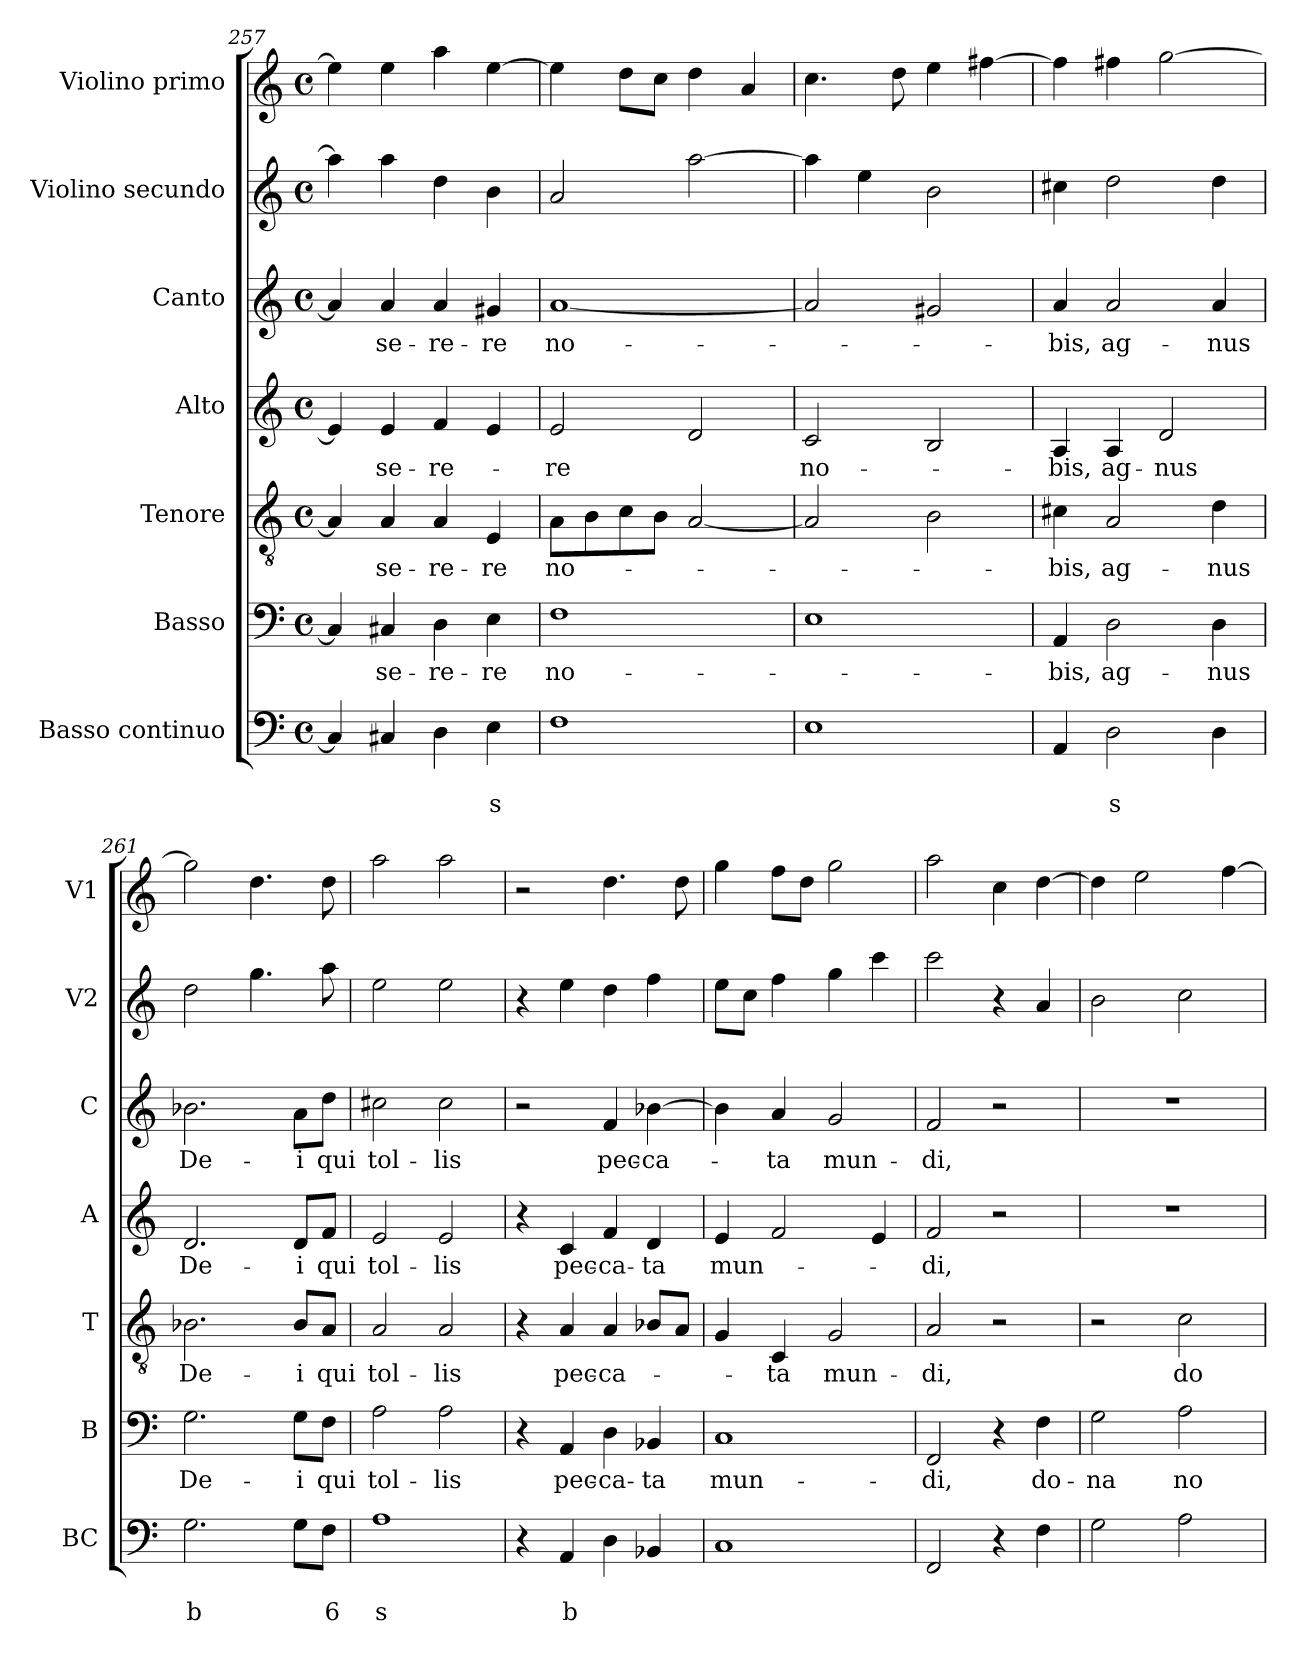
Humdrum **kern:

**kern	**text	**text	**kern	**text	**kern	**text	**kern	**text	**kern	**text	**kern	**kern
*part7	*part7	*part7	*part6	*part6	*part5	*part5	*part4	*part4	*part3	*part3	*part2	*part1
*staff7	*staff7	*staff7	*staff6	*staff6	*staff5	*staff5	*staff4	*staff4	*staff3	*staff3	*staff2	*staff1
*I"Basso continuo	*	*	*I"Basso	*	*I"Tenore	*	*I"Alto	*	*I"Canto	*	*I"Violino secundo	*I"Violino primo
*I'BC	*	*	*I'B	*	*I'T	*	*I'A	*	*I'C	*	*I'V2	*I'V1
*clefF4	*	*	*clefF4	*	*clefGv2	*	*clefG2	*	*clefG2	*	*clefG2	*clefG2
*k[]	*	*	*k[]	*	*k[]	*	*k[]	*	*k[]	*	*k[]	*k[]
*C:	*	*	*C:	*	*C:	*	*C:	*	*C:	*	*C:	*C:
*M4/4	*	*	*M4/4	*	*M4/4	*	*M4/4	*	*M4/4	*	*M4/4	*M4/4
*met(c)	*	*	*met(c)	*	*met(c)	*	*met(c)	*	*met(c)	*	*met(c)	*met(c)
=257	=257	=257	=257	=257	=257	=257	=257	=257	=257	=257	=257	=257
4C#/]	.	.	4C#/]	.	4A/]	.	4e/]	.	4a/]	.	4aa\]	4ee\]
!	!	!	!	!LO:LY:b	!	!LO:LY:b	!	!LO:LY:b	!	!LO:LY:b	!	!
4C#X/	.	.	4C#X/	-se-	4A/	-se-	4e/	-se-	4a/	-se-	4aa\	4ee\
!	!	!	!	!LO:LY:b	!	!LO:LY:b	!	!LO:LY:b	!	!LO:LY:b	!	!
4D\	.	.	4D\	-re-	4A/	-re-	4f/	-re-	4a/	-re-	4dd\	4aa\
!	!	!LO:LY:b	!	!LO:LY:b	!	!LO:LY:b	!	!	!	!LO:LY:b	!	!
4E\	.	s	4E\	-re	4E/	-re	4e/	.	4g#X/	-re	4b\	[4ee\
=258	=258	=258	=258	=258	=258	=258	=258	=258	=258	=258	=258	=258
*^	*	*	*	*	*	*	*	*	*	*	*	*
!	!	!	!	!	!LO:LY:b	!	!LO:LY:b	!	!LO:LY:b	!	!LO:LY:b	!	!
1F	2ryy	.	.	1F	no-	8A\L	no-	2e/	-re	[1a	no-	2a/	4ee\]
.	.	.	.	.	.	8B\	.	.	.	.	.	.	.
.	.	.	.	.	.	8c\	.	.	.	.	.	.	8dd\L
.	.	.	.	.	.	8B\J	.	.	.	.	.	.	8cc\J
.	2ryy	.	.	.	.	[2A/	.	2d/	.	.	.	[2aa\	4dd\
.	.	.	.	.	.	.	.	.	.	.	.	.	4a/
=259	=259	=259	=259	=259	=259	=259	=259	=259	=259	=259	=259	=259	=259
!	!	!	!	!	!	!	!	!	!LO:LY:b	!	!	!	!
1E	2ryy	.	.	1E	.	2A/]	.	2c/	no-	2a/]	.	4aa\]	4.cc\
.	.	.	.	.	.	.	.	.	.	.	.	4ee\	.
.	.	.	.	.	.	.	.	.	.	.	.	.	8dd\
.	2ryy	.	.	.	.	2B\	.	2B/	.	2g#X/	.	2b\	4ee\
.	.	.	.	.	.	.	.	.	.	.	.	.	[4ff#X\
*v	*v	*	*	*	*	*	*	*	*	*	*	*	*
!!LO:LB:g=z
=260	=260	=260	=260	=260	=260	=260	=260	=260	=260	=260	=260	=260
!	!	!	!	!LO:LY:b	!	!LO:LY:b	!	!LO:LY:b	!	!LO:LY:b	!	!
4AA/	.	.	4AA/	-bis,	4c#X\	-bis,	4A/	-bis,	4a/	-bis,	4cc#X\	4ff#\]
!	!	!LO:LY:b	!	!LO:LY:b	!	!LO:LY:b	!	!LO:LY:b	!	!LO:LY:b	!	!
2D\	.	s	2D\	ag-	2A/	ag-	4A/	ag-	2a/	ag-	2dd\	4ff#X\
!	!	!	!	!	!	!	!	!LO:LY:b	!	!	!	!
.	.	.	.	.	.	.	2d/	-nus	.	.	.	[2gg\
!	!	!	!	!LO:LY:b	!	!LO:LY:b	!	!	!	!LO:LY:b	!	!
4D\	.	.	4D\	-nus	4d\	-nus	.	.	4a/	-nus	4dd\	.
=261	=261	=261	=261	=261	=261	=261	=261	=261	=261	=261	=261	=261
!	!	!LO:LY:b	!	!LO:LY:b	!	!LO:LY:b	!	!LO:LY:b	!	!LO:LY:b	!	!
2.G\	.	b	2.G\	De-	2.B-X\	De-	2.d/	De-	2.b-X\	De-	2dd\	2gg\]
.	.	.	.	.	.	.	.	.	.	.	4.gg\	4.dd\
!	!	!	!	!LO:LY:b	!	!LO:LY:b	!	!LO:LY:b	!	!LO:LY:b	!	!
8G\L	.	.	8G\L	-i	8B-/L	-i	8d/L	-i	8a\L	-i	.	.
!	!	!LO:LY:b	!	!LO:LY:b	!	!LO:LY:b	!	!LO:LY:b	!	!LO:LY:b	!	!
8F\J	.	6	8F\J	qui	8A/J	qui	8f/J	qui	8dd\J	qui	8aa\	8dd\
=262	=262	=262	=262	=262	=262	=262	=262	=262	=262	=262	=262	=262
!	!	!LO:LY:b	!	!LO:LY:b	!	!LO:LY:b	!	!LO:LY:b	!	!LO:LY:b	!	!
1A	.	s	2A\	tol-	2A/	tol-	2e/	tol-	2cc#X\	tol-	2ee\	2aa\
!	!	!	!	!LO:LY:b	!	!LO:LY:b	!	!LO:LY:b	!	!LO:LY:b	!	!
.	.	.	2A\	-lis	2A/	-lis	2e/	-lis	2cc#\	-lis	2ee\	2aa\
=263	=263	=263	=263	=263	=263	=263	=263	=263	=263	=263	=263	=263
4r	.	.	4r	.	4r	.	4r	.	2r	.	4r	2r
!	!	!LO:LY:b	!	!LO:LY:b	!	!LO:LY:b	!	!LO:LY:b	!	!	!	!
4AA/	.	b	4AA/	pec-	4A/	pec-	4c/	pec-	.	.	4ee\	.
!	!	!	!	!LO:LY:b	!	!LO:LY:b	!	!LO:LY:b	!	!LO:LY:b	!	!
4D\	.	.	4D\	-ca-	4A/	-ca-	4f/	-ca-	4f/	pec-	4dd\	4.dd\
!	!	!	!	!LO:LY:b	!	!	!	!LO:LY:b	!	!LO:LY:b	!	!
4BB-X/	.	.	4BB-X/	-ta	8B-X/L	.	4d/	-ta	[4b-X\	-ca-	4ff\	.
.	.	.	.	.	8A/J	.	.	.	.	.	.	8dd\
=264	=264	=264	=264	=264	=264	=264	=264	=264	=264	=264	=264	=264
!	!	!	!	!LO:LY:b	!	!	!	!LO:LY:b	!	!	!	!
1C	.	.	1C	mun-	4G/	.	4e/	mun-	4b-\]	.	8ee\L	4gg\
.	.	.	.	.	.	.	.	.	.	.	8cc\J	.
!	!	!	!	!	!	!LO:LY:b	!	!	!	!LO:LY:b	!	!
.	.	.	.	.	4C/	-ta	2f/	.	4a/	-ta	4ff\	8ff\L
.	.	.	.	.	.	.	.	.	.	.	.	8dd\J
!	!	!	!	!	!	!LO:LY:b	!	!	!	!LO:LY:b	!	!
.	.	.	.	.	2G/	mun-	.	.	2g/	mun-	4gg\	2gg\
.	.	.	.	.	.	.	4e/	.	.	.	4ccc\	.
!!LO:PB:g=z
=265	=265	=265	=265	=265	=265	=265	=265	=265	=265	=265	=265	=265
!	!	!	!	!LO:LY:b	!	!LO:LY:b	!	!LO:LY:b	!	!LO:LY:b	!	!
2FF/	.	.	2FF/	-di,	2A/	-di,	2f/	-di,	2f/	-di,	2ccc\	2aa\
4r	.	.	4r	.	2r	.	2r	.	2r	.	4r	4cc\
!	!	!	!	!LO:LY:b	!	!	!	!	!	!	!	!
4F\	.	.	4F\	do-	.	.	.	.	.	.	4a/	[4dd\
=266	=266	=266	=266	=266	=266	=266	=266	=266	=266	=266	=266	=266
!	!	!	!	!LO:LY:b	!	!	!	!	!	!	!	!
2G\	.	.	2G\	-na	2r	.	1r	.	1r	.	2b\	4dd\]
.	.	.	.	.	.	.	.	.	.	.	.	2ee\
!	!	!	!	!LO:LY:b	!	!LO:LY:b	!	!	!	!	!	!
2A\	.	.	2A\	no-	2c\	do-	.	.	.	.	2cc\	.
.	.	.	.	.	.	.	.	.	.	.	.	[4ff\
=	=	=	=	=	=	=	=	=	=	=	=	=
*-	*-	*-	*-	*-	*-	*-	*-	*-	*-	*-	*-	*-
